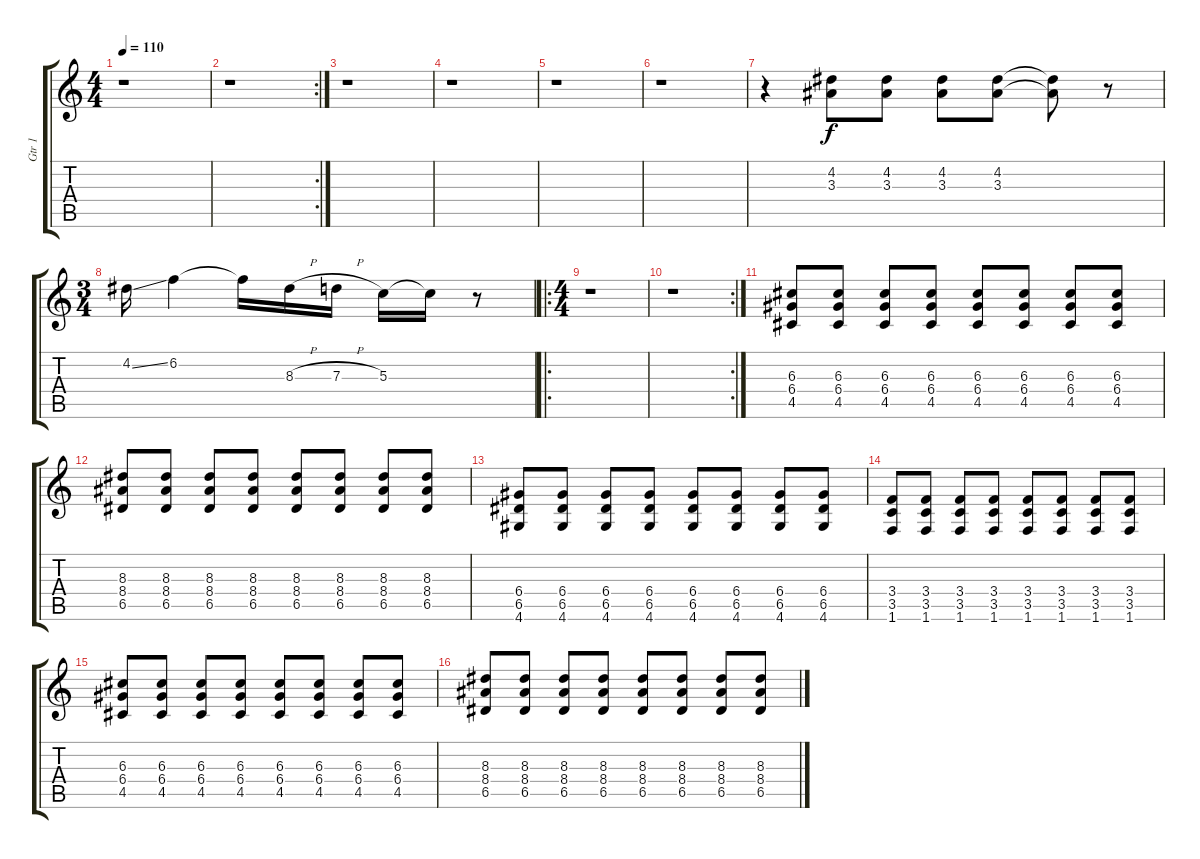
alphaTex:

\track ("Gtr 1" "Gtr 1") {instrument electricguitarclean}
\staff {score tabs}
\tuning (E4 B3 G3 D3 A2 E2) {hide}
\ts (4 4)
\tempo 110
\clef g2
\ks c
r.1{dy f} |
\rc 2
r.1 |
r.1 |
r.1 |
r.1 |
r.1 |
r.4 (4.2 3.3).8 (4.2 3.3).8 (4.2 3.3).8 (4.2 3.3).8 (4.2{t} 3.3{t}).8 r.8 |
\ts (3 4)
4.2{ss}.16 6.2.4 6.2{t}.16 8.3{h}.16 7.3{h}.16 5.3.16 5.3{t}.16 r.8 |
\ro
\ts (4 4)
r.1 |
\rc 2
r.1 |
(6.3 6.4 4.5).8 (6.3 6.4 4.5).8 (6.3 6.4 4.5).8 (6.3 6.4 4.5).8 (6.3 6.4 4.5).8 (6.3 6.4 4.5).8 (6.3 6.4 4.5).8 (6.3 6.4 4.5).8 |
(8.3 8.4 6.5).8 (8.3 8.4 6.5).8 (8.3 8.4 6.5).8 (8.3 8.4 6.5).8 (8.3 8.4 6.5).8 (8.3 8.4 6.5).8 (8.3 8.4 6.5).8 (8.3 8.4 6.5).8 |
(6.4 6.5 4.6).8 (6.4 6.5 4.6).8 (6.4 6.5 4.6).8 (6.4 6.5 4.6).8 (6.4 6.5 4.6).8 (6.4 6.5 4.6).8 (6.4 6.5 4.6).8 (6.4 6.5 4.6).8 |
(3.4 3.5 1.6).8 (3.4 3.5 1.6).8 (3.4 3.5 1.6).8 (3.4 3.5 1.6).8 (3.4 3.5 1.6).8 (3.4 3.5 1.6).8 (3.4 3.5 1.6).8 (3.4 3.5 1.6).8 |
(6.3 6.4 4.5).8 (6.3 6.4 4.5).8 (6.3 6.4 4.5).8 (6.3 6.4 4.5).8 (6.3 6.4 4.5).8 (6.3 6.4 4.5).8 (6.3 6.4 4.5).8 (6.3 6.4 4.5).8 |
(8.3 8.4 6.5).8 (8.3 8.4 6.5).8 (8.3 8.4 6.5).8 (8.3 8.4 6.5).8 (8.3 8.4 6.5).8 (8.3 8.4 6.5).8 (8.3 8.4 6.5).8 (8.3 8.4 6.5).8
